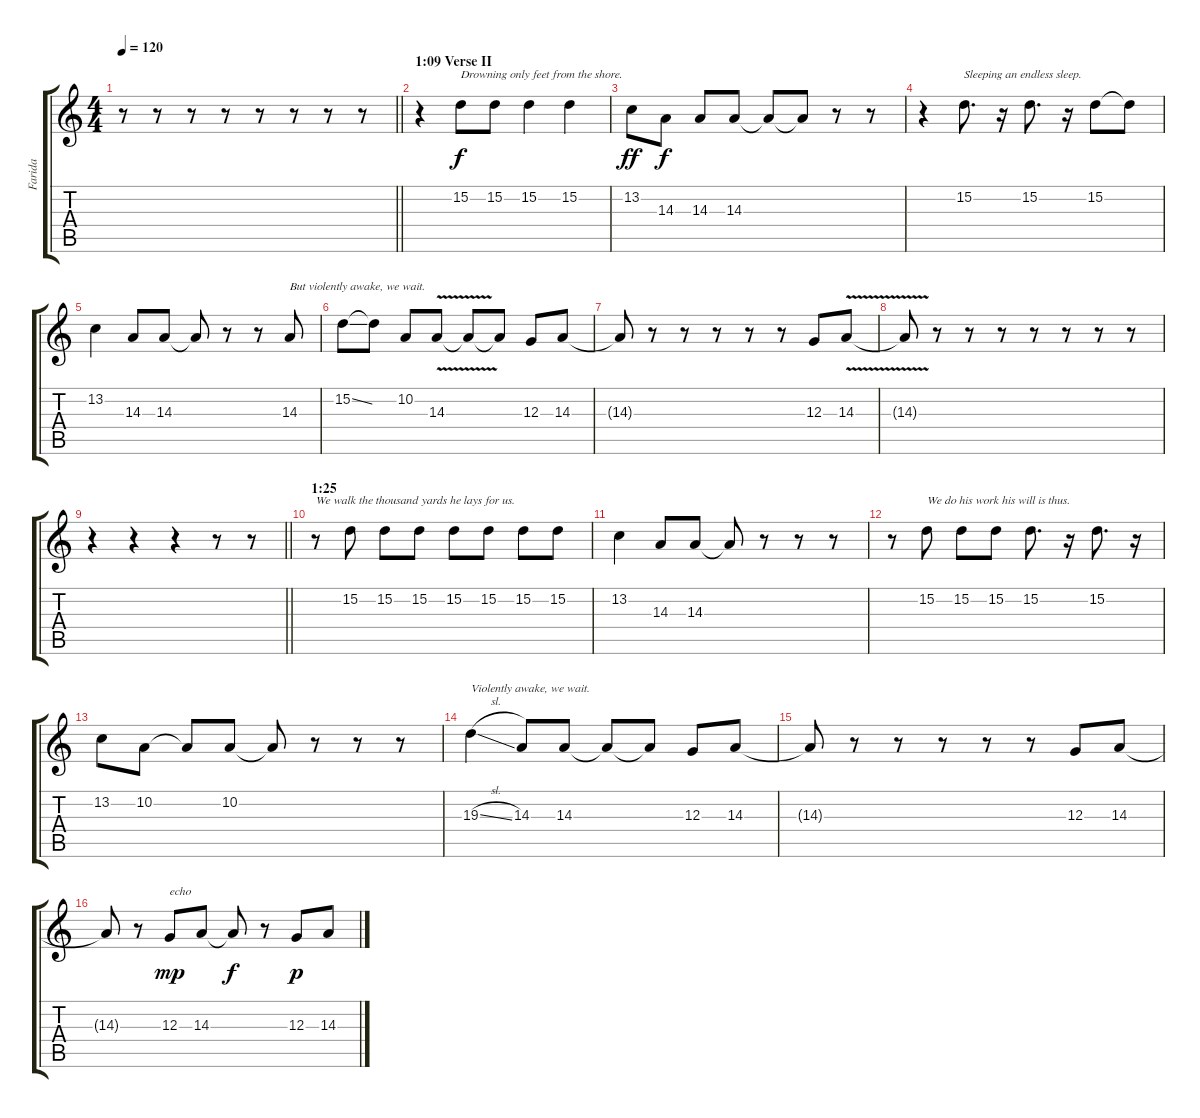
\track ("Farida" "Farida") {instrument bassoon}
\staff {score tabs}
\tuning (E4 B3 G3 D3 A2 E2) {hide}
\ts (4 4)
\tempo 120
\clef g2
\barLineRight lightlight
\ks c
r.8{dy f} r.8 r.8 r.8 r.8 r.8 r.8 r.8 |
\section ("" "1:09 Verse II")
r.4 15.2.8{txt "Drowning only feet from the shore."} 15.2.8 15.2.4 15.2.4 |
13.2.8{dy ff} 14.3.8{dy f} 14.3.8 14.3.8 14.3{t}.8 14.3{t}.8 r.8 r.8 |
r.4 15.2.8{d txt "Sleeping an endless sleep."} r.16 15.2.8{d} r.16 15.2.8 15.2{t}.8 |
13.2.4 14.3.8 14.3.8 14.3{t}.8 r.8 r.8 14.3.8{txt "But violently awake, we wait."} |
15.2{ss}.8 15.2{t}.8 10.2.8 14.3{v}.8 14.3{t}.8 14.3{t}.8 12.3.8 14.3.8 |
14.3{t}.8 r.8 r.8 r.8 r.8 r.8 12.3.8 14.3{v}.8 |
14.3{t}.8 r.8 r.8 r.8 r.8 r.8 r.8 r.8 |
\barLineRight lightlight
r.4 r.4 r.4 r.8 r.8 |
\section ("" "1:25")
r.8{txt "We walk the thousand yards he lays for us."} 15.2.8 15.2.8 15.2.8 15.2.8 15.2.8 15.2.8 15.2.8 |
13.2.4 14.3.8 14.3.8 14.3{t}.8 r.8 r.8 r.8 |
r.8 15.2.8{txt "We do his work his will is thus."} 15.2.8 15.2.8 15.2.8{d} r.16 15.2.8{d} r.16 |
13.2.8 10.2.8 10.2{t}.8 10.2.8 10.2{t}.8 r.8 r.8 r.8 |
19.3{sl}.4{txt "Violently awake, we wait."} 14.3.8 14.3.8 14.3{t}.8 14.3{t}.8 12.3.8 14.3.8 |
14.3{t}.8 r.8 r.8 r.8 r.8 r.8 12.3.8 14.3.8 |
14.3{t}.8 r.8 12.3.8{txt "echo" dy mp} 14.3.8 14.3{t}.8{dy f} r.8 12.3.8{dy p} 14.3.8
